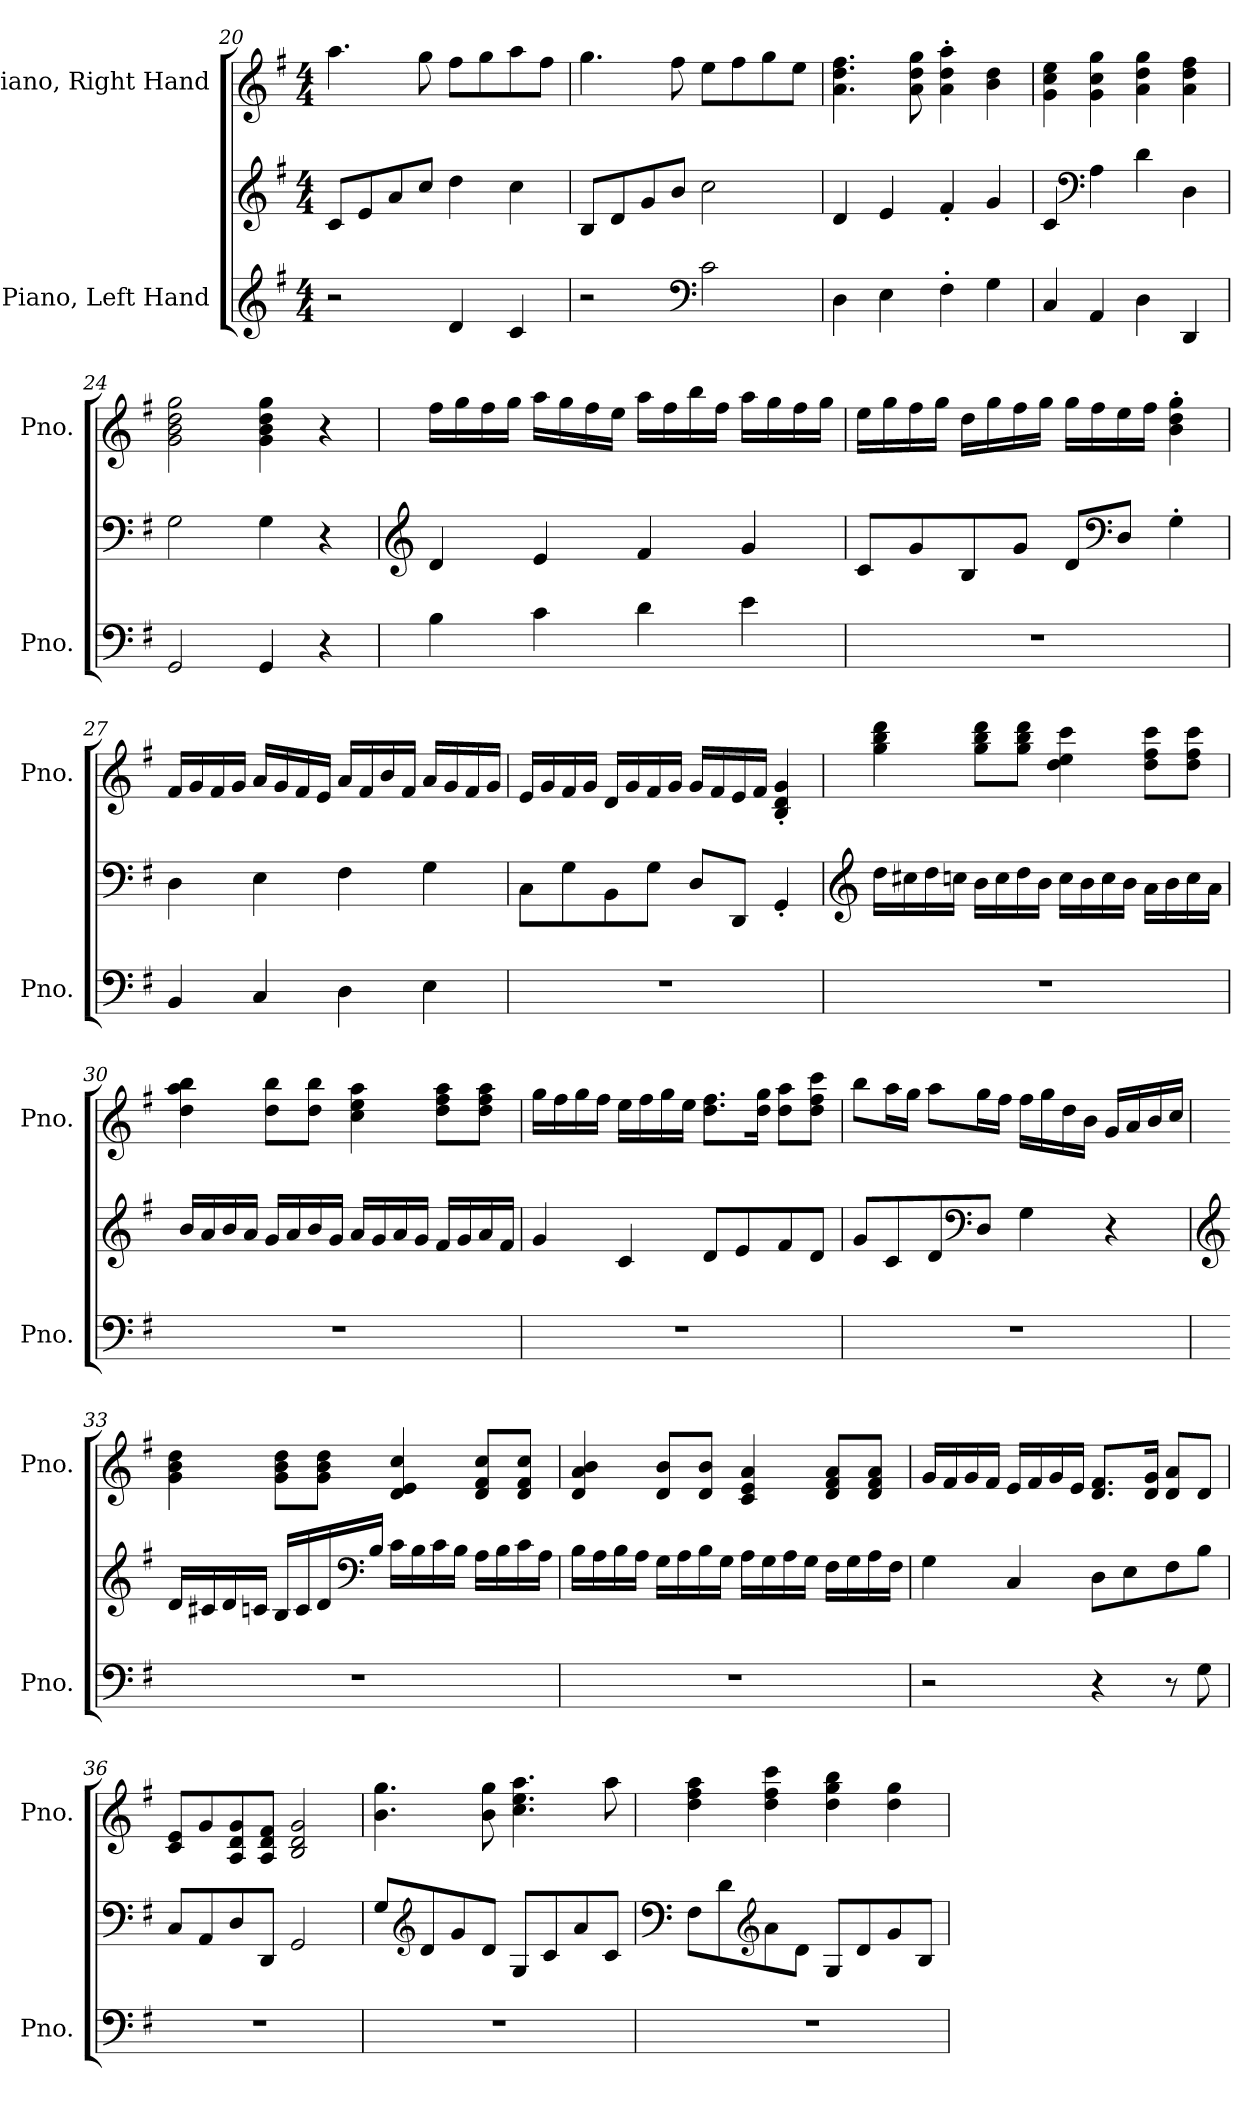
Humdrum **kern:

**kern	**kern	**kern
*part2	*part2	*part1
*staff3	*staff2	*staff1
*I"Piano, Left Hand	*	*I"Piano, Right Hand
*I'Pno.	*	*I'Pno.
*clefG2	*clefG2	*clefG2
*k[f#]	*k[f#]	*k[f#]
*M4/4	*M4/4	*M4/4
=20	=20	=20
2r	8c/L	4.aa\
.	8e/	.
.	8a/	.
.	8cc/J	8gg\
4d/	4dd\	8ff#\L
.	.	8gg\
4c/	4cc\	8aa\
.	.	8ff#\J
=21	=21	=21
2r	8B/L	4.gg\
.	8d/	.
.	8g/	.
.	8b/J	8ff#\
*clefF4	*	*
2c\	2cc\	8ee\L
.	.	8ff#\
.	.	8gg\
.	.	8ee\J
!!LO:PB:g=z
=22	=22	=22
4D\	4d/	4.a\ 4.dd\ 4.ff#\
4E\	4e/	.
.	.	8a\ 8dd\ 8gg\
4F#'\	4f#'/	4a\' 4dd\' 4aa\'
4G\	4g/	4b\ 4dd\
=23	=23	=23
4C/	4c/	4g\ 4cc\ 4ee\
*	*clefF4	*
4AA/	4A\	4g\ 4cc\ 4gg\
4D\	4d\	4a\ 4dd\ 4gg\
4DD/	4D\	4a\ 4dd\ 4ff#\
=24	=24	=24
2GG/	2G\	2g\ 2b\ 2dd\ 2gg\
4GG/	4G\	4g\ 4b\ 4dd\ 4gg\
4r	4r	4r
=25	=25	=25
*	*clefG2	*
4B\	4d/	16ff#\LL
.	.	16gg\
.	.	16ff#\
.	.	16gg\JJ
4c\	4e/	16aa\LL
.	.	16gg\
.	.	16ff#\
.	.	16ee\JJ
4d\	4f#/	16aa\LL
.	.	16ff#\
.	.	16bb\
.	.	16ff#\JJ
4e\	4g/	16aa\LL
.	.	16gg\
.	.	16ff#\
.	.	16gg\JJ
!!LO:LB:g=z
=26	=26	=26
1r	8c/L	16ee\LL
.	.	16gg\
.	8g/	16ff#\
.	.	16gg\JJ
.	8B/	16dd\LL
.	.	16gg\
.	8g/J	16ff#\
.	.	16gg\JJ
.	8d/L	16gg\LL
.	.	16ff#\
*	*clefF4	*
.	8D/J	16ee\
.	.	16ff#\JJ
.	4G'\	4b\' 4dd\' 4gg\'
=27	=27	=27
4BB/	4D\	16f#/LL
.	.	16g/
.	.	16f#/
.	.	16g/JJ
4C/	4E\	16a/LL
.	.	16g/
.	.	16f#/
.	.	16e/JJ
4D\	4F#\	16a/LL
.	.	16f#/
.	.	16b/
.	.	16f#/JJ
4E\	4G\	16a/LL
.	.	16g/
.	.	16f#/
.	.	16g/JJ
=28	=28	=28
1r	8C\L	16e/LL
.	.	16g/
.	8G\	16f#/
.	.	16g/JJ
.	8BB\	16d/LL
.	.	16g/
.	8G\J	16f#/
.	.	16g/JJ
.	8D/L	16g/LL
.	.	16f#/
.	8DD/J	16e/
.	.	16f#/JJ
.	4GG'/	4B/' 4d/' 4g/'
!!LO:LB:g=z
=29	=29	=29
*	*clefG2	*
1r	16dd\LL	4gg\ 4bb\ 4ddd\
.	16cc#X\	.
.	16dd\	.
.	16ccn\JJ	.
.	16b\LL	8gg\ 8bb\ 8ddd\L
.	16cc\	.
.	16dd\	8gg\ 8bb\ 8ddd\J
.	16b\JJ	.
.	16cc\LL	4dd\ 4ee\ 4ccc\
.	16b\	.
.	16cc\	.
.	16b\JJ	.
.	16a\LL	8dd\ 8ff#\ 8ccc\L
.	16b\	.
.	16cc\	8dd\ 8ff#\ 8ccc\J
.	16a\JJ	.
=30	=30	=30
1r	16b/LL	4dd\ 4aa\ 4bb\
.	16a/	.
.	16b/	.
.	16a/JJ	.
.	16g/LL	8dd\ 8bb\L
.	16a/	.
.	16b/	8dd\ 8bb\J
.	16g/JJ	.
.	16a/LL	4cc\ 4ee\ 4aa\
.	16g/	.
.	16a/	.
.	16g/JJ	.
.	16f#/LL	8dd\ 8ff#\ 8aa\L
.	16g/	.
.	16a/	8dd\ 8ff#\ 8aa\J
.	16f#/JJ	.
!!LO:LB:g=z
=31	=31	=31
1r	4g/	16gg\LL
.	.	16ff#\
.	.	16gg\
.	.	16ff#\JJ
.	4c/	16ee\LL
.	.	16ff#\
.	.	16gg\
.	.	16ee\JJ
.	8d/L	8.dd\ 8.ff#\L
.	8e/	.
.	.	16dd\ 16gg\Jk
.	8f#/	8dd\ 8aa\L
.	8d/J	8dd\ 8ff#\ 8ccc\J
=32	=32	=32
1r	8g/L	8bb\L
.	8c/	16aa\L
.	.	16gg\JJ
.	8d/	8aa\L
*	*clefF4	*
.	8D/J	16gg\L
.	.	16ff#\JJ
.	4G\	16ff#\LL
.	.	16gg\
.	.	16dd\
.	.	16b\JJ
.	4r	16g/LL
.	.	16a/
.	.	16b/
.	.	16cc/JJ
!!LO:PB:g=z
=33	=33	=33
*	*clefG2	*
1r	16d/LL	4g\ 4b\ 4dd\
.	16c#X/	.
.	16d/	.
.	16cn/JJ	.
.	16B/LL	8g\ 8b\ 8dd\L
.	16c/	.
.	16d/	8g\ 8b\ 8dd\J
*	*clefF4	*
.	16B/JJ	.
.	16c\LL	4d/ 4e/ 4cc/
.	16B\	.
.	16c\	.
.	16B\JJ	.
.	16A\LL	8d/ 8f#/ 8cc/L
.	16B\	.
.	16c\	8d/ 8f#/ 8cc/J
.	16A\JJ	.
=34	=34	=34
1r	16B\LL	4d/ 4a/ 4b/
.	16A\	.
.	16B\	.
.	16A\JJ	.
.	16G\LL	8d/ 8b/L
.	16A\	.
.	16B\	8d/ 8b/J
.	16G\JJ	.
.	16A\LL	4c/ 4e/ 4a/
.	16G\	.
.	16A\	.
.	16G\JJ	.
.	16F#\LL	8d/ 8f#/ 8a/L
.	16G\	.
.	16A\	8d/ 8f#/ 8a/J
.	16F#\JJ	.
!!LO:LB:g=z
=35	=35	=35
2r	4G\	16g/LL
.	.	16f#/
.	.	16g/
.	.	16f#/JJ
.	4C/	16e/LL
.	.	16f#/
.	.	16g/
.	.	16e/JJ
4r	8D\L	8.d/ 8.f#/L
.	8E\	.
.	.	16d/ 16g/Jk
8r	8F#\	8d/ 8a/L
8G\	8B\J	8d/J
=36	=36	=36
1r	8C/L	8c/ 8e/L
.	8AA/	8g/
.	8D/	8A/ 8d/ 8g/
.	8DD/J	8A/ 8d/ 8f#/J
.	2GG/	2B/ 2d/ 2g/
=37	=37	=37
1r	8G/L	4.b\ 4.gg\
*	*clefG2	*
.	8d/	.
.	8g/	.
.	8d/J	8b\ 8gg\
.	8G/L	4.cc\ 4.ee\ 4.aa\
.	8c/	.
.	8a/	.
.	8c/J	8aa\
=38	=38	=38
*	*clefF4	*
1r	8F#\L	4dd\ 4ff#\ 4aa\
.	8d\	.
*	*clefG2	*
.	8a\	4dd\ 4ff#\ 4ccc\
.	8d\J	.
.	8G/L	4dd\ 4gg\ 4bb\
.	8d/	.
.	8g/	4dd\ 4gg\
.	8B/J	.
=	=	=
*-	*-	*-
